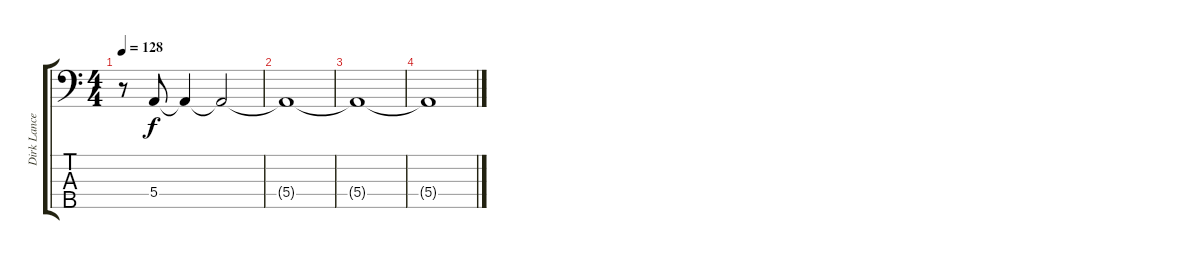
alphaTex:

\track ("Dirk Lance" "Dirk Lance") {instrument electricbassfinger}
\staff {score tabs}
\tuning (G2 D2 A1 E1 B0) {hide}
\ts (4 4)
\tempo 128
\clef f4
\ks c
r.8{dy f} 5.4.8 5.4{t}.4 5.4{t}.2 |
5.4{t}.1 |
5.4{t}.1 |
5.4{t}.1
